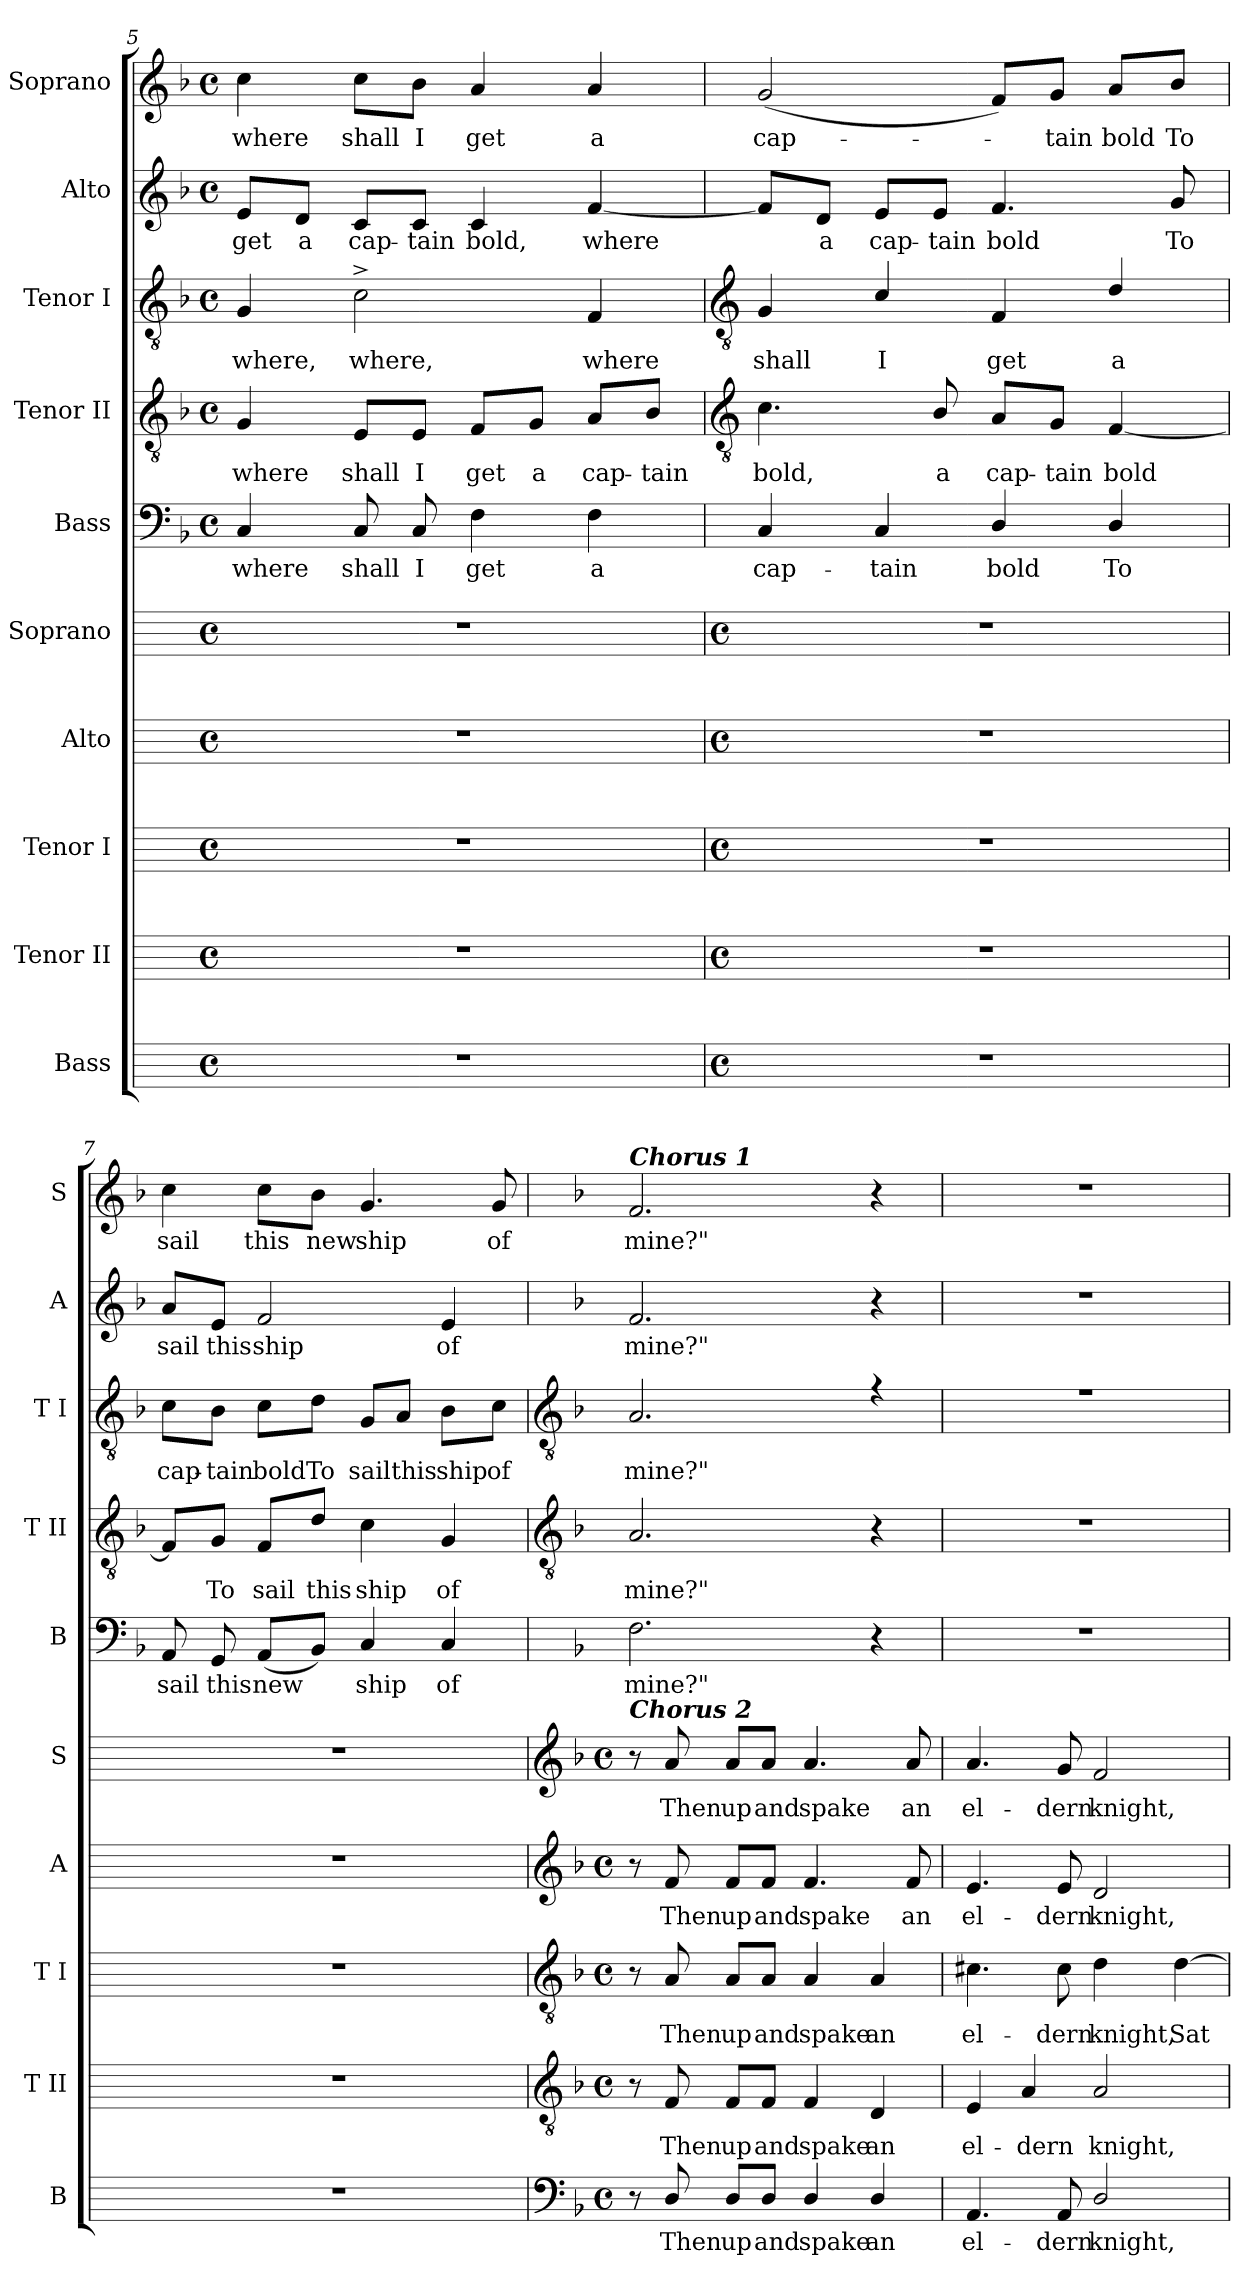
**kern	**text	**kern	**text	**kern	**text	**kern	**text	**kern	**text	**kern	**text	**kern	**text	**kern	**text	**kern	**text	**kern	**text
*part10	*part10	*part9	*part9	*part8	*part8	*part7	*part7	*part6	*part6	*part5	*part5	*part4	*part4	*part3	*part3	*part2	*part2	*part1	*part1
*staff10	*staff10	*staff9	*staff9	*staff8	*staff8	*staff7	*staff7	*staff6	*staff6	*staff5	*staff5	*staff4	*staff4	*staff3	*staff3	*staff2	*staff2	*staff1	*staff1
*I"Bass	*	*I"Tenor II	*	*I"Tenor I	*	*I"Alto	*	*I"Soprano	*	*I"Bass	*	*I"Tenor II	*	*I"Tenor I	*	*I"Alto	*	*I"Soprano	*
*I'B	*	*I'T II	*	*I'T I	*	*I'A	*	*I'S	*	*I'B	*	*I'T II	*	*I'T I	*	*I'A	*	*I'S	*
*	*	*	*	*	*	*	*	*	*	*clefF4	*	*clefGv2	*	*clefGv2	*	*clefG2	*	*clefG2	*
*	*	*	*	*	*	*	*	*	*	*k[b-]	*	*k[b-]	*	*k[b-]	*	*k[b-]	*	*k[b-]	*
*	*	*	*	*	*	*	*	*	*	*F:	*	*F:	*	*F:	*	*F:	*	*F:	*
*M4/4	*	*M4/4	*	*M4/4	*	*M4/4	*	*M4/4	*	*M4/4	*	*M4/4	*	*M4/4	*	*M4/4	*	*M4/4	*
*met(c)	*	*met(c)	*	*met(c)	*	*met(c)	*	*met(c)	*	*met(c)	*	*met(c)	*	*met(c)	*	*met(c)	*	*met(c)	*
=5	=5	=5	=5	=5	=5	=5	=5	=5	=5	=5	=5	=5	=5	=5	=5	=5	=5	=5	=5
!	!	!	!	!	!	!	!	!	!	!	!LO:LY:b	!	!LO:LY:b	!	!LO:LY:b	!	!LO:LY:b	!	!LO:LY:b
1r	.	1r	.	1r	.	1r	.	1r	.	4C	where	4G	where	4G	where,	8e/L	get	4cc	where
!	!	!	!	!	!	!	!	!	!	!	!	!	!	!	!	!	!LO:LY:b	!	!
.	.	.	.	.	.	.	.	.	.	.	.	.	.	.	.	8d/J	a	.	.
!	!	!	!	!	!	!	!	!	!	!	!LO:LY:b	!	!LO:LY:b	!	!LO:LY:b	!	!LO:LY:b	!	!LO:LY:b
.	.	.	.	.	.	.	.	.	.	8C	shall	8E/L	shall	2c^	where,	8c/L	cap-	8cc\L	shall
!	!	!	!	!	!	!	!	!	!	!	!LO:LY:b	!	!LO:LY:b	!	!	!	!LO:LY:b	!	!LO:LY:b
.	.	.	.	.	.	.	.	.	.	8C	I	8E/J	I	.	.	8c/J	-tain	8b-\J	I
!	!	!	!	!	!	!	!	!	!	!	!LO:LY:b	!	!LO:LY:b	!	!	!	!LO:LY:b	!	!LO:LY:b
.	.	.	.	.	.	.	.	.	.	4F	get	8F/L	get	.	.	4c	bold,	4a	get
!	!	!	!	!	!	!	!	!	!	!	!	!	!LO:LY:b	!	!	!	!	!	!
.	.	.	.	.	.	.	.	.	.	.	.	8G/J	a	.	.	.	.	.	.
!	!	!	!	!	!	!	!	!	!	!	!LO:LY:b	!	!LO:LY:b	!	!LO:LY:b	!	!LO:LY:b	!	!LO:LY:b
.	.	.	.	.	.	.	.	.	.	4F	a	8A/L	cap-	4F	where	[4f	where	4a	a
!	!	!	!	!	!	!	!	!	!	!	!	!	!LO:LY:b	!	!	!	!	!	!
.	.	.	.	.	.	.	.	.	.	.	.	8B-/J	-tain	.	.	.	.	.	.
!!LO:LB:g=z
=6	=6	=6	=6	=6	=6	=6	=6	=6	=6	=6	=6	=6	=6	=6	=6	=6	=6	=6	=6
*	*	*	*	*	*	*	*	*	*	*	*	*clefGv2	*	*clefGv2	*	*	*	*	*
*M4/4	*	*M4/4	*	*M4/4	*	*M4/4	*	*M4/4	*	*	*	*	*	*	*	*	*	*	*
*met(c)	*	*met(c)	*	*met(c)	*	*met(c)	*	*met(c)	*	*	*	*	*	*	*	*	*	*	*
!	!	!	!	!	!	!	!	!	!	!	!LO:LY:b	!	!LO:LY:b	!	!LO:LY:b	!	!	!	!LO:LY:b
*	*	*	*	*	*	*	*	*	*	*	*	*	*	*^	*	*	*	*	*
1r	.	1r	.	1r	.	1r	.	1r	.	4C	cap-	4.c	bold,	4G	1ryy	shall	8f/L]	.	(<2g	cap-
!	!	!	!	!	!	!	!	!	!	!	!	!	!	!	!	!	!	!LO:LY:b	!	!
.	.	.	.	.	.	.	.	.	.	.	.	.	.	.	.	.	8d/J	a	.	.
!	!	!	!	!	!	!	!	!	!	!	!LO:LY:b	!	!	!	!	!LO:LY:b	!	!LO:LY:b	!	!
.	.	.	.	.	.	.	.	.	.	4C	-tain	.	.	4c	.	I	8e/L	cap-	.	.
!	!	!	!	!	!	!	!	!	!	!	!	!	!LO:LY:b	!	!	!	!	!LO:LY:b	!	!
.	.	.	.	.	.	.	.	.	.	.	.	8B-/	a	.	.	.	8e/J	-tain	.	.
!	!	!	!	!	!	!	!	!	!	!	!LO:LY:b	!	!LO:LY:b	!	!	!LO:LY:b	!	!LO:LY:b	!	!
.	.	.	.	.	.	.	.	.	.	4D/	bold	8A/L	cap-	4F	.	get	4.f	bold	8f/L)	.
!	!	!	!	!	!	!	!	!	!	!	!	!	!LO:LY:b	!	!	!	!	!	!	!LO:LY:b
.	.	.	.	.	.	.	.	.	.	.	.	8G/J	-tain	.	.	.	.	.	8g/J	tain
!	!	!	!	!	!	!	!	!	!	!	!LO:LY:b	!	!LO:LY:b	!	!	!LO:LY:b	!	!	!	!LO:LY:b
.	.	.	.	.	.	.	.	.	.	4D/	To	[4F	bold	4d	.	a	.	.	8a/L	bold
!	!	!	!	!	!	!	!	!	!	!	!	!	!	!	!	!	!	!LO:LY:b	!	!LO:LY:b
.	.	.	.	.	.	.	.	.	.	.	.	.	.	.	.	.	8g	To	8b-/J	To
=7	=7	=7	=7	=7	=7	=7	=7	=7	=7	=7	=7	=7	=7	=7	=7	=7	=7	=7	=7	=7
!	!	!	!	!	!	!	!	!	!	!	!LO:LY:b	!	!	!	!	!LO:LY:b	!	!LO:LY:b	!	!LO:LY:b
1r	.	1r	.	1r	.	1r	.	1r	.	8AA	sail	8F/L]	.	8c\L	1ryy	cap-	8a/L	sail	4cc	sail
!	!	!	!	!	!	!	!	!	!	!	!LO:LY:b	!	!LO:LY:b	!	!	!LO:LY:b	!	!LO:LY:b	!	!
.	.	.	.	.	.	.	.	.	.	8GG	this	8G/J	To	8B-\J	.	-tain	8e/J	this	.	.
!	!	!	!	!	!	!	!	!	!	!	!LO:LY:b	!	!LO:LY:b	!	!	!LO:LY:b	!	!LO:LY:b	!	!LO:LY:b
.	.	.	.	.	.	.	.	.	.	(<8AAL	new	8F/L	sail	8c\L	.	bold	2f	ship	8cc\L	this
!	!	!	!	!	!	!	!	!	!	!	!	!	!LO:LY:b	!	!	!LO:LY:b	!	!	!	!LO:LY:b
.	.	.	.	.	.	.	.	.	.	8BB-J)	.	8d/J	this	8d\J	.	To	.	.	8b-\J	new
!	!	!	!	!	!	!	!	!	!	!	!LO:LY:b	!	!LO:LY:b	!	!	!LO:LY:b	!	!	!	!LO:LY:b
.	.	.	.	.	.	.	.	.	.	4C	ship	4c	ship	8G/L	.	sail	.	.	4.g	ship
!	!	!	!	!	!	!	!	!	!	!	!	!	!	!	!	!LO:LY:b	!	!	!	!
.	.	.	.	.	.	.	.	.	.	.	.	.	.	8A/J	.	this	.	.	.	.
!	!	!	!	!	!	!	!	!	!	!	!LO:LY:b	!	!LO:LY:b	!	!	!LO:LY:b	!	!LO:LY:b	!	!
.	.	.	.	.	.	.	.	.	.	4C	of	4G	of	8B-\L	.	ship	4e	of	.	.
!	!	!	!	!	!	!	!	!	!	!	!	!	!	!	!	!LO:LY:b	!	!	!	!LO:LY:b
.	.	.	.	.	.	.	.	.	.	.	.	.	.	8c\J	.	of	.	.	8g	of
!!LO:LB:g=z
=8	=8	=8	=8	=8	=8	=8	=8	=8	=8	=8	=8	=8	=8	=8	=8	=8	=8	=8	=8	=8
*clefF4	*	*clefGv2	*	*clefGv2	*	*clefG2	*	*clefG2	*	*	*	*clefGv2	*	*clefGv2	*	*	*	*	*	*
*k[b-]	*	*k[b-]	*	*k[b-]	*	*k[b-]	*	*k[b-]	*	*	*	*	*	*	*	*	*	*	*	*
*F:	*	*F:	*	*F:	*	*F:	*	*F:	*	*	*	*	*	*	*	*	*	*	*	*
*M4/4	*	*M4/4	*	*M4/4	*	*M4/4	*	*M4/4	*	*	*	*	*	*	*	*	*	*	*	*
*met(c)	*	*met(c)	*	*met(c)	*	*met(c)	*	*met(c)	*	*	*	*	*	*	*	*	*	*	*	*
!	!	!	!	!	!	!	!	!	!	!	!	!	!	!	!	!	!	!	!LO:TX:a:Bi:t=Chorus 1	!
!	!	!	!	!	!	!	!	!LO:TX:a:Bi:t=Chorus 2	!	!	!	!	!	!	!	!	!	!	!	!
!	!	!	!	!	!	!	!	!	!	!	!LO:LY:b	!	!LO:LY:b	!	!	!LO:LY:b	!	!LO:LY:b	!	!LO:LY:b
8r	.	8r	.	8r	.	8r	.	8r	.	2.F	mine?"	2.A	mine?"	2.A/	1ryy	mine?"	2.f	mine?"	2.f	mine?"
!	!LO:LY:b	!	!LO:LY:b	!	!LO:LY:b	!	!LO:LY:b	!	!LO:LY:b	!	!	!	!	!	!	!	!	!	!	!
8D/	Then	8F	Then	8A	Then	8f	Then	8a	Then	.	.	.	.	.	.	.	.	.	.	.
!	!LO:LY:b	!	!LO:LY:b	!	!LO:LY:b	!	!LO:LY:b	!	!LO:LY:b	!	!	!	!	!	!	!	!	!	!	!
8D/L	up	8F/L	up	8A/L	up	8f/L	up	8a/L	up	.	.	.	.	.	.	.	.	.	.	.
!	!LO:LY:b	!	!LO:LY:b	!	!LO:LY:b	!	!LO:LY:b	!	!LO:LY:b	!	!	!	!	!	!	!	!	!	!	!
8D/J	and	8F/J	and	8A/J	and	8f/J	and	8a/J	and	.	.	.	.	.	.	.	.	.	.	.
!	!LO:LY:b	!	!LO:LY:b	!	!LO:LY:b	!	!LO:LY:b	!	!LO:LY:b	!	!	!	!	!	!	!	!	!	!	!
4D/	spake	4F	spake	4A	spake	4.f	spake	4.a	spake	.	.	.	.	.	.	.	.	.	.	.
!	!LO:LY:b	!	!LO:LY:b	!	!LO:LY:b	!	!	!	!	!	!	!	!	!	!	!	!	!	!	!
4D/	an	4D	an	4A	an	.	.	.	.	4r	.	4r	.	4r	.	.	4r	.	4r	.
!	!	!	!	!	!	!	!LO:LY:b	!	!LO:LY:b	!	!	!	!	!	!	!	!	!	!	!
.	.	.	.	.	.	8f	an	8a	an	.	.	.	.	.	.	.	.	.	.	.
=9	=9	=9	=9	=9	=9	=9	=9	=9	=9	=9	=9	=9	=9	=9	=9	=9	=9	=9	=9	=9
!	!LO:LY:b	!	!LO:LY:b	!	!LO:LY:b	!	!LO:LY:b	!	!LO:LY:b	!	!	!	!	!	!	!	!	!	!	!
4.AA	el-	4E	el-	4.c#X	el-	4.e	el-	4.a	el-	1r	.	1r	.	1r	1ryy	.	1r	.	1r	.
!	!	!	!LO:LY:b	!	!	!	!	!	!	!	!	!	!	!	!	!	!	!	!	!
.	.	4A	-dern	.	.	.	.	.	.	.	.	.	.	.	.	.	.	.	.	.
!	!LO:LY:b	!	!	!	!LO:LY:b	!	!LO:LY:b	!	!LO:LY:b	!	!	!	!	!	!	!	!	!	!	!
8AA	-dern	.	.	8c#	-dern	8e	-dern	8g	-dern	.	.	.	.	.	.	.	.	.	.	.
!	!LO:LY:b	!	!LO:LY:b	!	!LO:LY:b	!	!LO:LY:b	!	!LO:LY:b	!	!	!	!	!	!	!	!	!	!	!
2D/	knight,	2A	knight,	4d	knight,	2d	knight,	2f	knight,	.	.	.	.	.	.	.	.	.	.	.
!	!	!	!	!	!LO:LY:b	!	!	!	!	!	!	!	!	!	!	!	!	!	!	!
.	.	.	.	[4d	Sat	.	.	.	.	.	.	.	.	.	.	.	.	.	.	.
*	*	*	*	*	*	*	*	*	*	*	*	*	*	*v	*v	*	*	*	*	*
=	=	=	=	=	=	=	=	=	=	=	=	=	=	=	=	=	=	=	=
*-	*-	*-	*-	*-	*-	*-	*-	*-	*-	*-	*-	*-	*-	*-	*-	*-	*-	*-	*-
